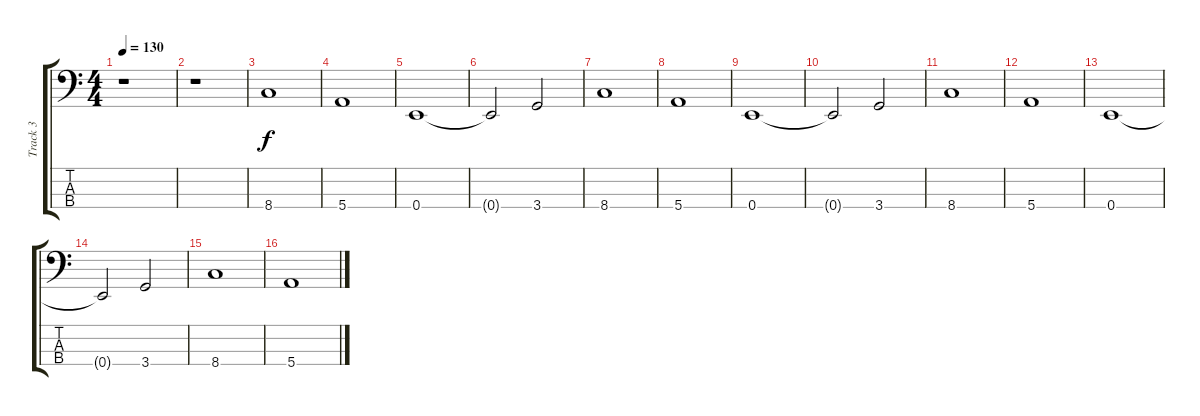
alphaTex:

\track ("Track 3" "Track 3") {instrument electricbassfinger}
\staff {score tabs}
\tuning (G2 D2 A1 E1) {hide}
\ts (4 4)
\tempo 130
\clef f4
\ks c
r.1{dy f} |
r.1 |
8.4.1 |
5.4.1 |
0.4.1 |
0.4{t}.2 3.4.2 |
8.4.1 |
5.4.1 |
0.4.1 |
0.4{t}.2 3.4.2 |
8.4.1 |
5.4.1 |
0.4.1 |
0.4{t}.2 3.4.2 |
8.4.1 |
5.4.1
